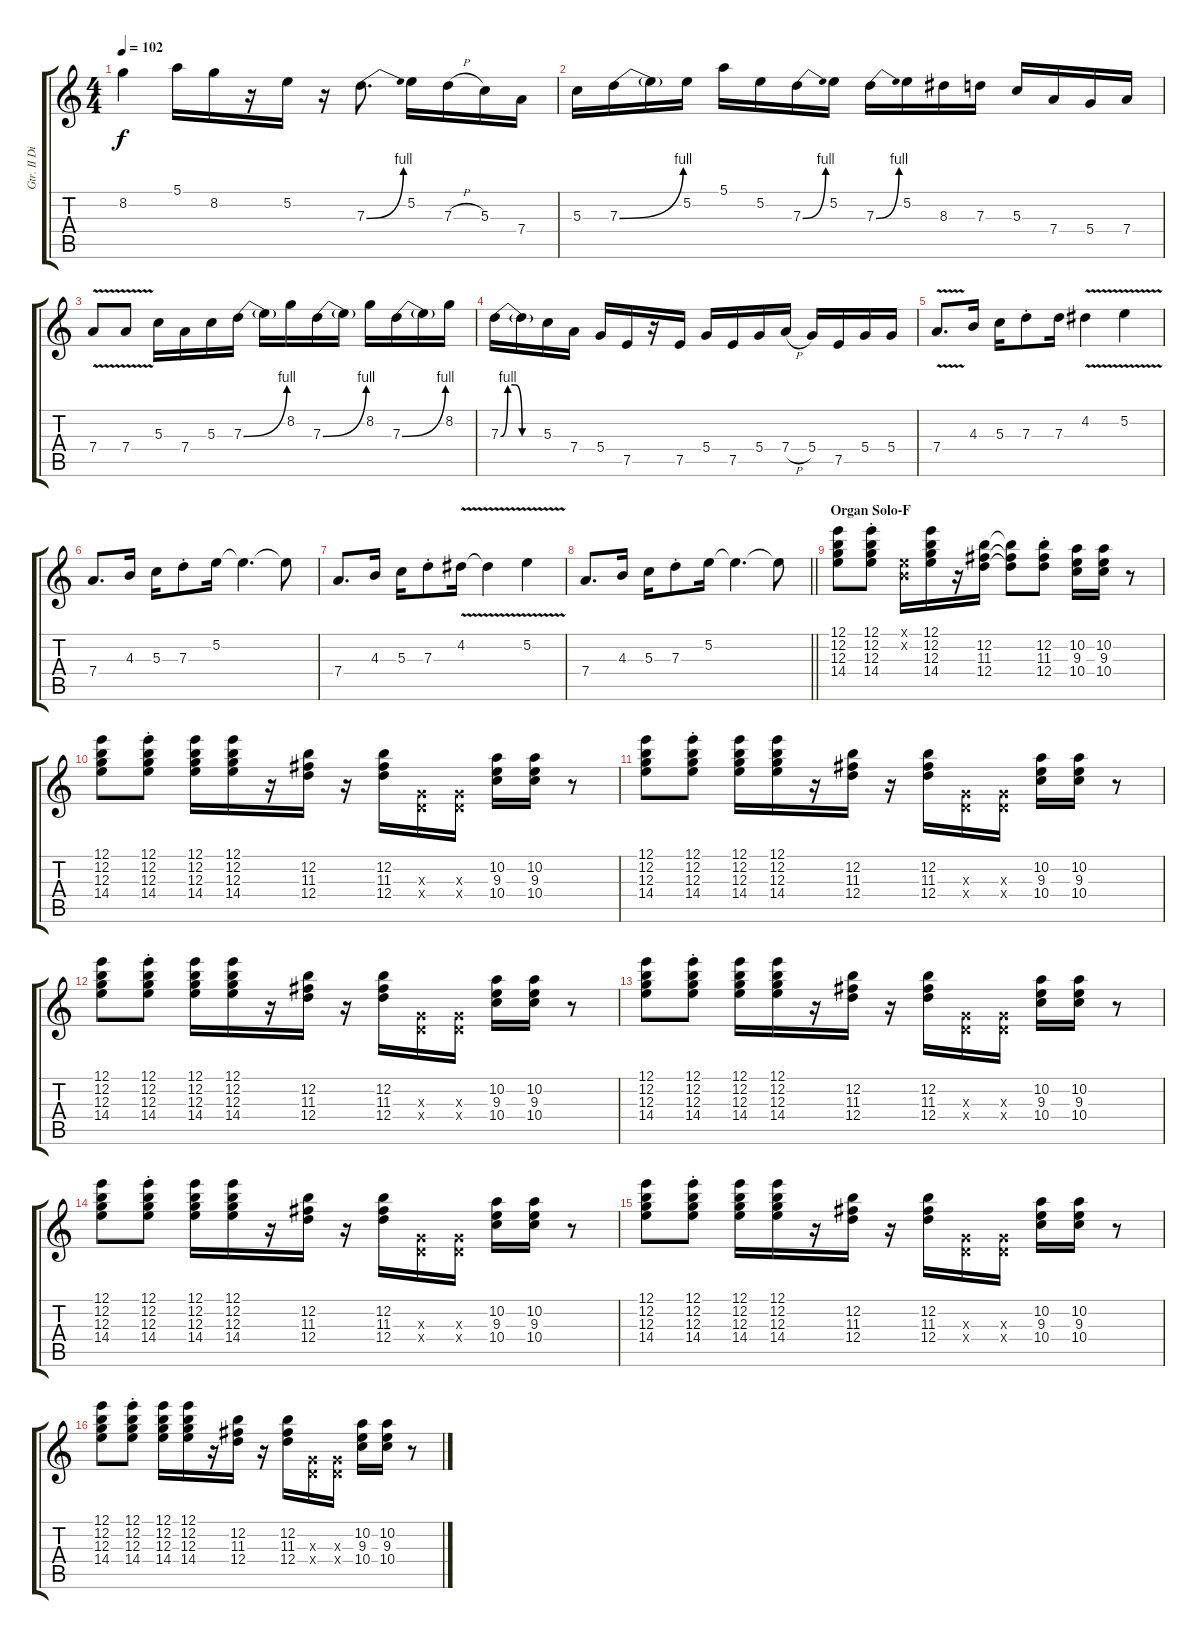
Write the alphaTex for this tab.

\track ("Gtr. II Dickey" "Gtr. II Di") {instrument electricguitarclean}
\staff {score tabs}
\tuning (E4 B3 G3 D3 A2 E2) {hide}
\ts (4 4)
\tempo 102
\clef g2
\ks c
8.2{t}.4{dy f} 5.1.16 8.2.16 r.16 5.2.16 r.16 7.3{be (bend 0 0 60 4)}.8{d} 5.2.16 7.3{h}.16 5.3.16 7.4.16 |
5.3.16 7.3{be (bend 0 0 60 4)}.16 7.3{t}.16 5.2.16 5.1.16 5.2.16 7.3{be (bend 0 0 60 4)}.16 5.2.16 7.3{be (bend 0 0 60 4)}.16 5.2.16 8.3.16 7.3.16 5.3.16 7.4.16 5.4.16 7.4.16 |
7.4{v}.8 7.4{v}.8 5.3.16 7.4.16 5.3.16 7.3{be (bend 0 0 60 4)}.16 7.3{t}.16 8.2.16 7.3{be (bend 0 0 60 4)}.16 7.3{t}.16 8.2.16 7.3{be (bend 0 0 60 4)}.16 7.3{t}.16 8.2.16 |
7.3{be (custom 0 0 10 4 20 4 30 0 60 0)}.16 7.3{t}.16 5.3.16 7.4.16 5.4.16 7.5.16 r.16 7.5.16 5.4.16 7.5.16 5.4.16 7.4{h}.16 5.4.16 7.5.16 5.4.16 5.4.16 |
7.4{v}.8{d} 4.3.16 5.3.16 7.3{st}.8 7.3.16 4.2{v}.4 5.2{v}.4 |
7.4.8{d} 4.3.16 5.3.16 7.3{st}.8 5.2.16 5.2{t}.4{d} 5.2{t}.8 |
7.4.8{d} 4.3.16 5.3.16 7.3{st}.8 4.2{v}.16 4.2{t}.4 5.2{v}.4 |
\barLineRight lightlight
7.4.8{d} 4.3.16 5.3.16 7.3{st}.8 5.2.16 5.2{t}.4{d} 5.2{t}.8 |
\section ("" "Organ Solo-F")
(12.1 12.2 12.3 14.4).8{volume 8 instrument electricguitarclean} (12.1{st} 12.2{st} 12.3{st} 14.4{st}).8 (0.1{x} 0.2{x}).16 (12.1 12.2 12.3 14.4).16 r.16 (12.2 11.3 12.4).16 (12.2{t} 11.3{t} 12.4{t}).8 (12.2{st} 11.3{st} 12.4{st}).8 (10.2 9.3 10.4).16 (10.2 9.3 10.4).16 r.8 |
(12.1 12.2 12.3 14.4).8 (12.1{st} 12.2{st} 12.3{st} 14.4{st}).8 (12.1 12.2 12.3 14.4).16 (12.1 12.2 12.3 14.4).16 r.16 (12.2 11.3 12.4).16 r.16 (12.2 11.3 12.4).16 (0.3{x} 0.4{x}).16 (0.3{x} 0.4{x}).16 (10.2 9.3 10.4).16 (10.2 9.3 10.4).16 r.8 |
(12.1 12.2 12.3 14.4).8 (12.1{st} 12.2{st} 12.3{st} 14.4{st}).8 (12.1 12.2 12.3 14.4).16 (12.1 12.2 12.3 14.4).16 r.16 (12.2 11.3 12.4).16 r.16 (12.2 11.3 12.4).16 (0.3{x} 0.4{x}).16 (0.3{x} 0.4{x}).16 (10.2 9.3 10.4).16 (10.2 9.3 10.4).16 r.8 |
(12.1 12.2 12.3 14.4).8 (12.1{st} 12.2{st} 12.3{st} 14.4{st}).8 (12.1 12.2 12.3 14.4).16 (12.1 12.2 12.3 14.4).16 r.16 (12.2 11.3 12.4).16 r.16 (12.2 11.3 12.4).16 (0.3{x} 0.4{x}).16 (0.3{x} 0.4{x}).16 (10.2 9.3 10.4).16 (10.2 9.3 10.4).16 r.8 |
(12.1 12.2 12.3 14.4).8 (12.1{st} 12.2{st} 12.3{st} 14.4{st}).8 (12.1 12.2 12.3 14.4).16 (12.1 12.2 12.3 14.4).16 r.16 (12.2 11.3 12.4).16 r.16 (12.2 11.3 12.4).16 (0.3{x} 0.4{x}).16 (0.3{x} 0.4{x}).16 (10.2 9.3 10.4).16 (10.2 9.3 10.4).16 r.8 |
(12.1 12.2 12.3 14.4).8 (12.1{st} 12.2{st} 12.3{st} 14.4{st}).8 (12.1 12.2 12.3 14.4).16 (12.1 12.2 12.3 14.4).16 r.16 (12.2 11.3 12.4).16 r.16 (12.2 11.3 12.4).16 (0.3{x} 0.4{x}).16 (0.3{x} 0.4{x}).16 (10.2 9.3 10.4).16 (10.2 9.3 10.4).16 r.8 |
(12.1 12.2 12.3 14.4).8 (12.1{st} 12.2{st} 12.3{st} 14.4{st}).8 (12.1 12.2 12.3 14.4).16 (12.1 12.2 12.3 14.4).16 r.16 (12.2 11.3 12.4).16 r.16 (12.2 11.3 12.4).16 (0.3{x} 0.4{x}).16 (0.3{x} 0.4{x}).16 (10.2 9.3 10.4).16 (10.2 9.3 10.4).16 r.8 |
(12.1 12.2 12.3 14.4).8 (12.1{st} 12.2{st} 12.3{st} 14.4{st}).8 (12.1 12.2 12.3 14.4).16 (12.1 12.2 12.3 14.4).16 r.16 (12.2 11.3 12.4).16 r.16 (12.2 11.3 12.4).16 (0.3{x} 0.4{x}).16 (0.3{x} 0.4{x}).16 (10.2 9.3 10.4).16 (10.2 9.3 10.4).16 r.8
